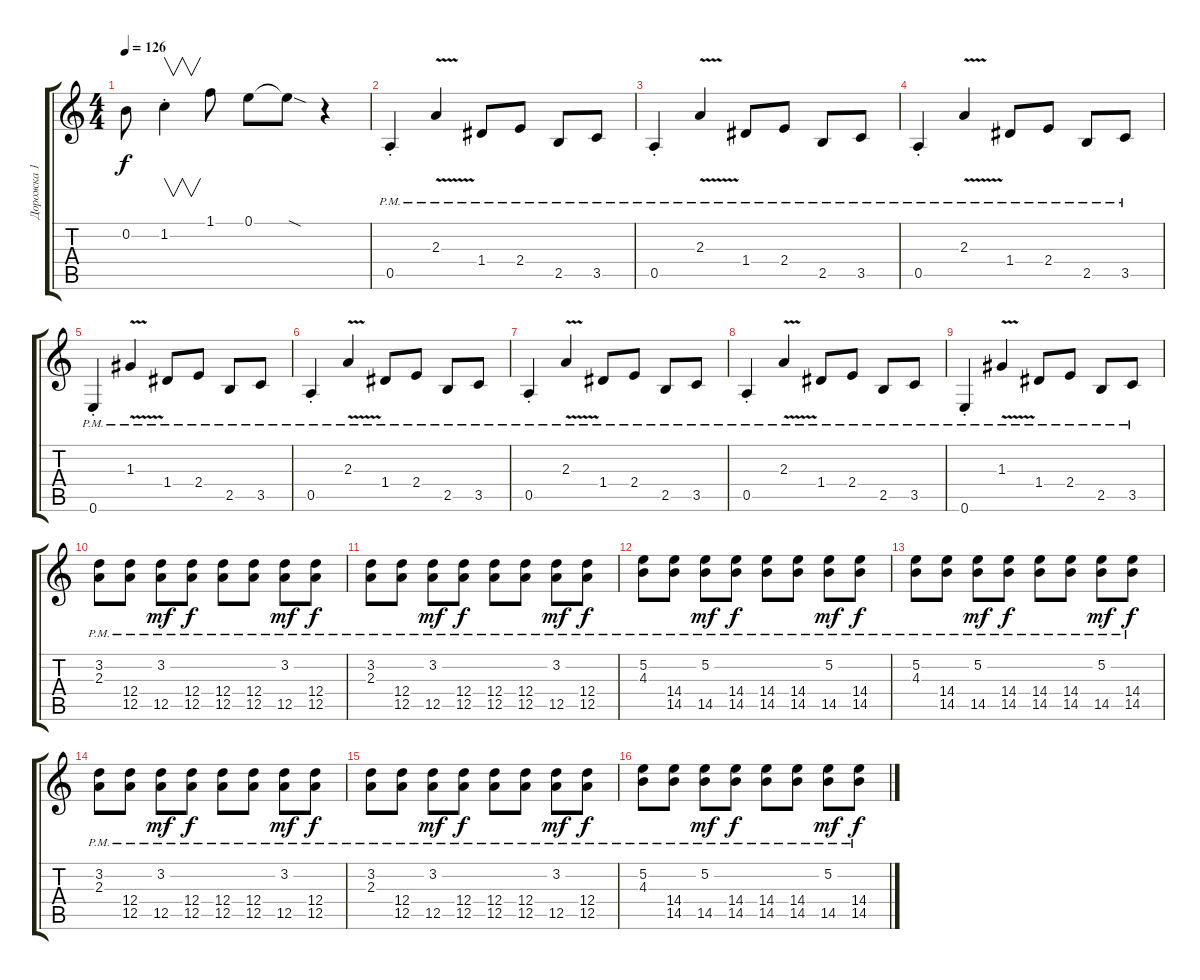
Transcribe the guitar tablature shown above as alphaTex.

\track ("Дорожка 1" "Дорожка 1") {instrument distortionguitar}
\staff {score tabs}
\tuning (E4 B3 G3 D3 A2 E2) {hide}
\ts (4 4)
\tempo 126
\clef g2
\ks c
0.2.8{dy f} 1.2{st}.4{v} 1.1.8 0.1.8 0.1{sod t}.8 r.4 |
0.5{pm st}.4 2.3{v pm}.4 1.4{pm}.8 2.4{pm}.8 2.5{pm}.8 3.5{pm}.8 |
0.5{pm st}.4 2.3{v pm}.4 1.4{pm}.8 2.4{pm}.8 2.5{pm}.8 3.5{pm}.8 |
0.5{pm st}.4 2.3{v pm}.4 1.4{pm}.8 2.4{pm}.8 2.5{pm}.8 3.5{pm}.8 |
0.6{pm st}.4 1.3{v pm}.4 1.4{pm}.8 2.4{pm}.8 2.5{pm}.8 3.5{pm}.8 |
0.5{pm st}.4 2.3{v pm}.4 1.4{pm}.8 2.4{pm}.8 2.5{pm}.8 3.5{pm}.8 |
0.5{pm st}.4 2.3{v pm}.4 1.4{pm}.8 2.4{pm}.8 2.5{pm}.8 3.5{pm}.8 |
0.5{pm st}.4 2.3{v pm}.4 1.4{pm}.8 2.4{pm}.8 2.5{pm}.8 3.5{pm}.8 |
0.6{pm st}.4 1.3{v pm}.4 1.4{pm}.8 2.4{pm}.8 2.5{pm}.8 3.5{pm}.8 |
(3.2{pm} 2.3{pm}).8 (12.4{pm} 12.5{pm}).8 (3.2{pm} 12.5{pm}).8{dy mf} (12.4{pm} 12.5{pm}).8{dy f} (12.4{pm} 12.5{pm}).8 (12.4{pm} 12.5{pm}).8 (3.2{pm} 12.5{pm}).8{dy mf} (12.4{pm} 12.5{pm}).8{dy f} |
(3.2{pm} 2.3{pm}).8 (12.4{pm} 12.5{pm}).8 (3.2{pm} 12.5{pm}).8{dy mf} (12.4{pm} 12.5{pm}).8{dy f} (12.4{pm} 12.5{pm}).8 (12.4{pm} 12.5{pm}).8 (3.2{pm} 12.5{pm}).8{dy mf} (12.4{pm} 12.5{pm}).8{dy f} |
(5.2{pm} 4.3{pm}).8 (14.4{pm} 14.5{pm}).8 (5.2{pm} 14.5{pm}).8{dy mf} (14.4{pm} 14.5{pm}).8{dy f} (14.4{pm} 14.5{pm}).8 (14.4{pm} 14.5{pm}).8 (5.2{pm} 14.5{pm}).8{dy mf} (14.4{pm} 14.5{pm}).8{dy f} |
(5.2{pm} 4.3{pm}).8 (14.4{pm} 14.5{pm}).8 (5.2{pm} 14.5{pm}).8{dy mf} (14.4{pm} 14.5{pm}).8{dy f} (14.4{pm} 14.5{pm}).8 (14.4{pm} 14.5{pm}).8 (5.2{pm} 14.5{pm}).8{dy mf} (14.4{pm} 14.5{pm}).8{dy f} |
(3.2{pm} 2.3{pm}).8 (12.4{pm} 12.5{pm}).8 (3.2{pm} 12.5{pm}).8{dy mf} (12.4{pm} 12.5{pm}).8{dy f} (12.4{pm} 12.5{pm}).8 (12.4{pm} 12.5{pm}).8 (3.2{pm} 12.5{pm}).8{dy mf} (12.4{pm} 12.5{pm}).8{dy f} |
(3.2{pm} 2.3{pm}).8 (12.4{pm} 12.5{pm}).8 (3.2{pm} 12.5{pm}).8{dy mf} (12.4{pm} 12.5{pm}).8{dy f} (12.4{pm} 12.5{pm}).8 (12.4{pm} 12.5{pm}).8 (3.2{pm} 12.5{pm}).8{dy mf} (12.4{pm} 12.5{pm}).8{dy f} |
(5.2{pm} 4.3{pm}).8 (14.4{pm} 14.5{pm}).8 (5.2{pm} 14.5{pm}).8{dy mf} (14.4{pm} 14.5{pm}).8{dy f} (14.4{pm} 14.5{pm}).8 (14.4{pm} 14.5{pm}).8 (5.2{pm} 14.5{pm}).8{dy mf} (14.4{pm} 14.5{pm}).8{dy f}
